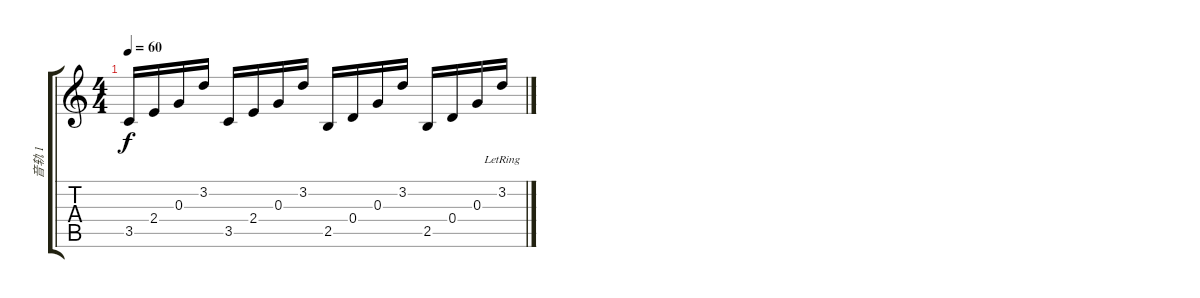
\track ("音轨 1" "音轨 1") {instrument acousticguitarsteel}
\staff {score tabs}
\tuning (E4 B3 G3 D3 A2 E2) {hide}
\ts (4 4)
\tempo 60
\clef g2
\ks c
3.5.16{dy f} 2.4.16 0.3.16 3.2.16 3.5.16 2.4.16 0.3.16 3.2.16 2.5.16 0.4.16 0.3.16 3.2.16 2.5.16 0.4.16 0.3.16 3.2{lr}.16
